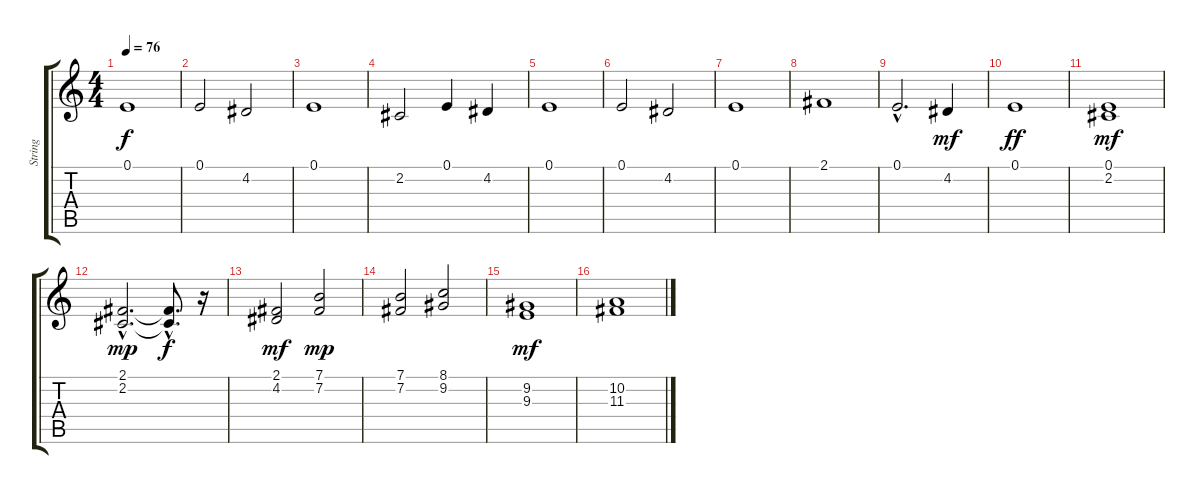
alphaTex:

\track ("String" "String") {instrument stringensemble1}
\staff {score tabs}
\tuning (E4 B3 G3 D3 A2 E2) {hide}
\ts (4 4)
\tempo 76
\clef g2
\ks c
0.1.1{dy f} |
0.1.2 4.2.2 |
0.1.1 |
2.2.2 0.1.4 4.2.4 |
0.1.1 |
0.1.2 4.2.2 |
0.1.1 |
2.1.1 |
0.1{hac}.2{d} 4.2.4{dy mf} |
0.1.1{dy ff} |
(0.1 2.2).1{dy mf} |
(2.1{hac} 2.2{hac}).2{d dy mp} (2.1{hac t} 2.2{hac t}).8{d dy f} r.16 |
(2.1 4.2).2{dy mf} (7.1 7.2).2{dy mp} |
(7.1 7.2).2 (8.1 9.2).2 |
(9.2 9.3).1{dy mf} |
(10.2 11.3).1
